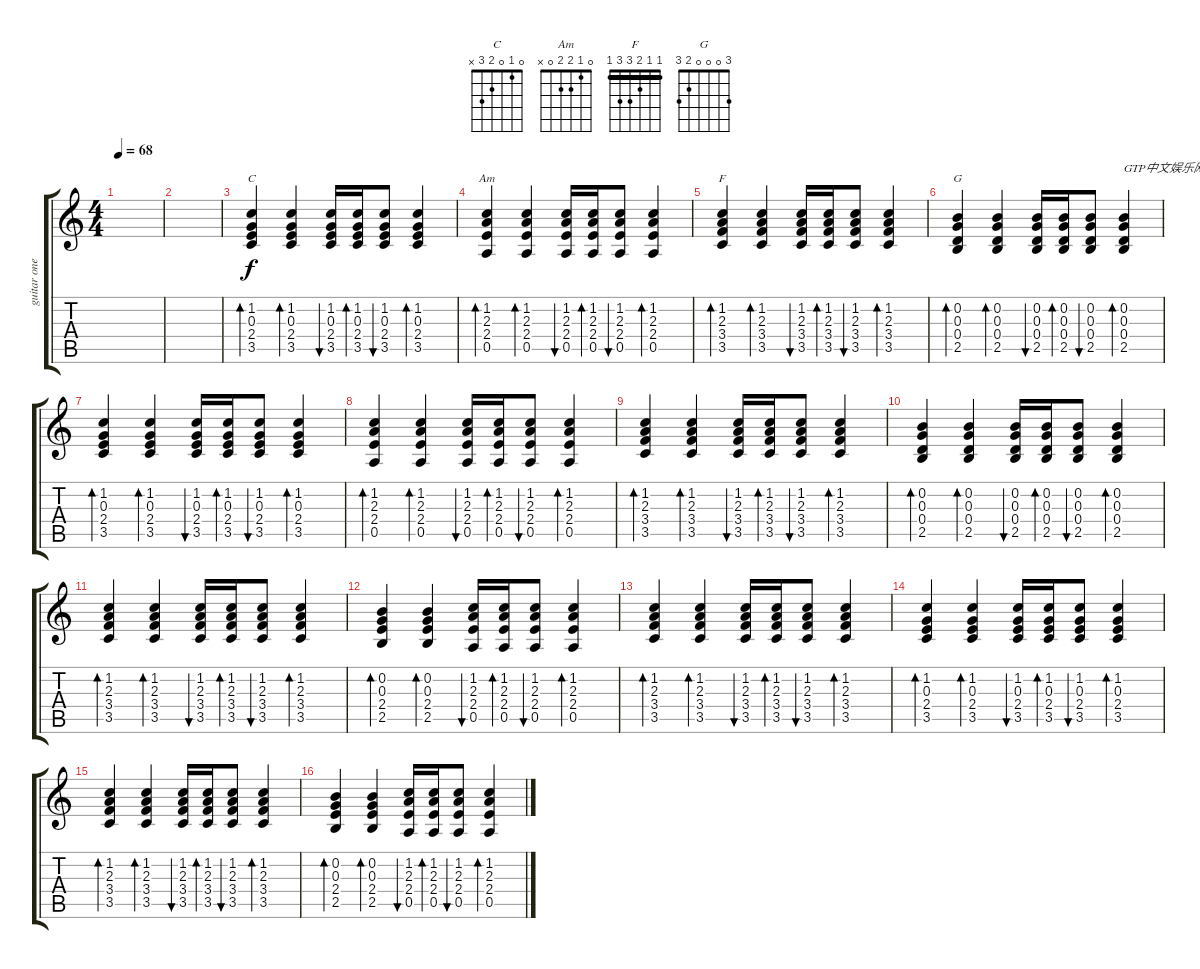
\track ("guitar one" "guitar one") {instrument acousticguitarsteel}
\staff {score tabs}
\tuning (E4 B3 G3 D3 A2 E2) {hide}
\chord ("C" 0 1 0 2 3 x)
\chord ("Am" 0 1 2 2 0 x)
\chord ("F" 1 1 2 3 3 1) {barre 1}
\chord ("G" 3 0 0 0 2 3)
\ts (4 4)
\tempo 68
\clef g2
\ks c
|
|
(1.2 0.3 2.4 3.5).4{bd 60 ch "C"} (1.2 0.3 2.4 3.5).4{bd 60} (1.2 0.3 2.4 3.5).16{bu 60} (1.2 0.3 2.4 3.5).16{bd 60} (1.2 0.3 2.4 3.5).8{bu 60} (1.2 0.3 2.4 3.5).4{bd 60} |
(1.2 2.3 2.4 0.5).4{bd 60 ch "Am"} (1.2 2.3 2.4 0.5).4{bd 60} (1.2 2.3 2.4 0.5).16{bu 60} (1.2 2.3 2.4 0.5).16{bd 60} (1.2 2.3 2.4 0.5).8{bu 60} (1.2 2.3 2.4 0.5).4{bd 60} |
(1.2 2.3 3.4 3.5).4{bd 60 ch "F"} (1.2 2.3 3.4 3.5).4{bd 60} (1.2 2.3 3.4 3.5).16{bu 60} (1.2 2.3 3.4 3.5).16{bd 60} (1.2 2.3 3.4 3.5).8{bu 60} (1.2 2.3 3.4 3.5).4{bd 60} |
(0.2 0.3 0.4 2.5).4{bd 60 ch "G"} (0.2 0.3 0.4 2.5).4{bd 60} (0.2 0.3 0.4 2.5).16{bu 60} (0.2 0.3 0.4 2.5).16{bd 60} (0.2 0.3 0.4 2.5).8{bu 60} (0.2 0.3 0.4 2.5).4{bd 60 txt "GTP中文娱乐网为您提供优秀的谱子"} |
(1.2 0.3 2.4 3.5).4{bd 60} (1.2 0.3 2.4 3.5).4{bd 60} (1.2 0.3 2.4 3.5).16{bu 60} (1.2 0.3 2.4 3.5).16{bd 60} (1.2 0.3 2.4 3.5).8{bu 60} (1.2 0.3 2.4 3.5).4{bd 60} |
(1.2 2.3 2.4 0.5).4{bd 60} (1.2 2.3 2.4 0.5).4{bd 60} (1.2 2.3 2.4 0.5).16{bu 60} (1.2 2.3 2.4 0.5).16{bd 60} (1.2 2.3 2.4 0.5).8{bu 60} (1.2 2.3 2.4 0.5).4{bd 60} |
(1.2 2.3 3.4 3.5).4{bd 60} (1.2 2.3 3.4 3.5).4{bd 60} (1.2 2.3 3.4 3.5).16{bu 60} (1.2 2.3 3.4 3.5).16{bd 60} (1.2 2.3 3.4 3.5).8{bu 60} (1.2 2.3 3.4 3.5).4{bd 60} |
(0.2 0.3 0.4 2.5).4{bd 60} (0.2 0.3 0.4 2.5).4{bd 60} (0.2 0.3 0.4 2.5).16{bu 60} (0.2 0.3 0.4 2.5).16{bd 60} (0.2 0.3 0.4 2.5).8{bu 60} (0.2 0.3 0.4 2.5).4{bd 60} |
(1.2 2.3 3.4 3.5).4{bd 60} (1.2 2.3 3.4 3.5).4{bd 60} (1.2 2.3 3.4 3.5).16{bu 60} (1.2 2.3 3.4 3.5).16{bd 60} (1.2 2.3 3.4 3.5).8{bu 60} (1.2 2.3 3.4 3.5).4{bd 60} |
(0.2 0.3 2.4 2.5).4{bd 60} (0.2 0.3 2.4 2.5).4{bd 60} (1.2 2.3 2.4 0.5).16{bu 60} (1.2 2.3 2.4 0.5).16{bd 60} (1.2 2.3 2.4 0.5).8{bu 60} (1.2 2.3 2.4 0.5).4{bd 60} |
(1.2 2.3 3.4 3.5).4{bd 60} (1.2 2.3 3.4 3.5).4{bd 60} (1.2 2.3 3.4 3.5).16{bu 60} (1.2 2.3 3.4 3.5).16{bd 60} (1.2 2.3 3.4 3.5).8{bu 60} (1.2 2.3 3.4 3.5).4{bd 60} |
(1.2 0.3 2.4 3.5).4{bd 60} (1.2 0.3 2.4 3.5).4{bd 60} (1.2 0.3 2.4 3.5).16{bu 60} (1.2 0.3 2.4 3.5).16{bd 60} (1.2 0.3 2.4 3.5).8{bu 60} (1.2 0.3 2.4 3.5).4{bd 60} |
(1.2 2.3 3.4 3.5).4{bd 60} (1.2 2.3 3.4 3.5).4{bd 60} (1.2 2.3 3.4 3.5).16{bu 60} (1.2 2.3 3.4 3.5).16{bd 60} (1.2 2.3 3.4 3.5).8{bu 60} (1.2 2.3 3.4 3.5).4{bd 60} |
(0.2 0.3 2.4 2.5).4{bd 60} (0.2 0.3 2.4 2.5).4{bd 60} (1.2 2.3 2.4 0.5).16{bu 60} (1.2 2.3 2.4 0.5).16{bd 60} (1.2 2.3 2.4 0.5).8{bu 60} (1.2 2.3 2.4 0.5).4{bd 60}
